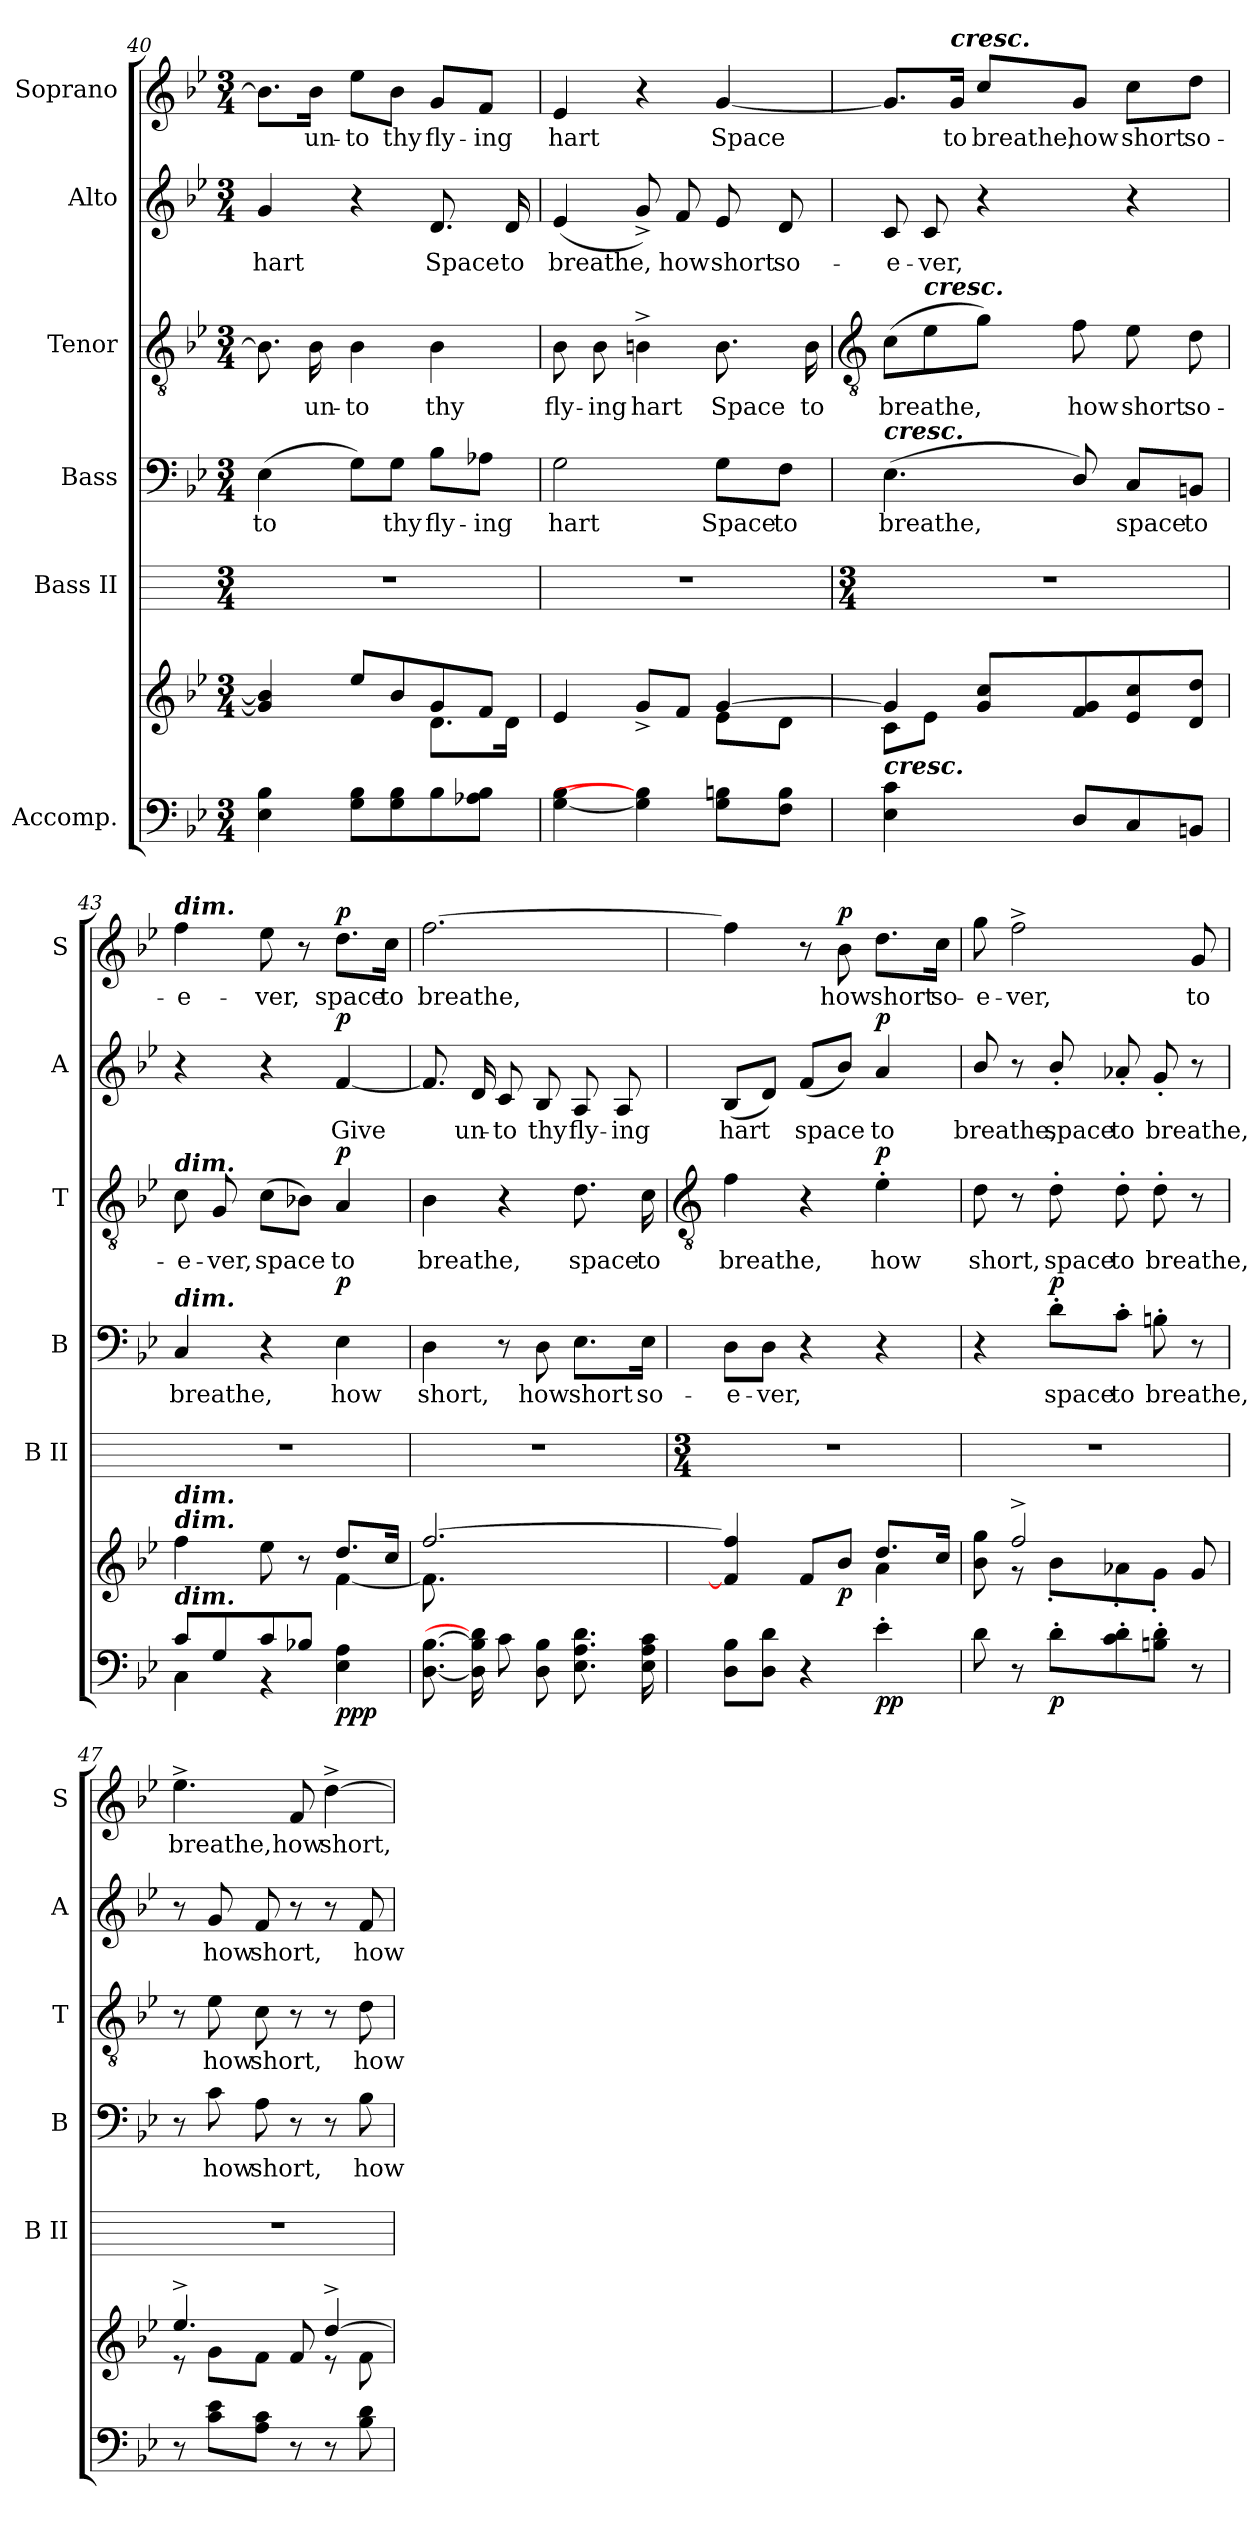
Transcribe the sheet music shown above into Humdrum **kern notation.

**kern	**kern	**dynam	**kern	**kern	**text	**dynam	**kern	**text	**dynam	**kern	**text	**dynam	**kern	**text	**dynam
*part6	*part6	*part6	*part5	*part4	*part4	*part4	*part3	*part3	*part3	*part2	*part2	*part2	*part1	*part1	*part1
*staff7	*staff6	*staff6/7	*staff5	*staff4	*staff4	*staff4	*staff3	*staff3	*staff3	*staff2	*staff2	*staff2	*staff1	*staff1	*staff1
*I"Accomp.	*	*	*I"Bass II	*I"Bass	*	*	*I"Tenor	*	*	*I"Alto	*	*	*I"Soprano	*	*
*	*	*	*I'B II	*I'B	*	*	*I'T	*	*	*I'A	*	*	*I'S	*	*
*clefF4	*clefG2	*	*	*clefF4	*	*	*clefGv2	*	*	*clefG2	*	*	*clefG2	*	*
*k[b-e-]	*k[b-e-]	*	*	*k[b-e-]	*	*	*k[b-e-]	*	*	*k[b-e-]	*	*	*k[b-e-]	*	*
*B-:	*B-:	*	*	*B-:	*	*	*B-:	*	*	*B-:	*	*	*B-:	*	*
*M3/4	*M3/4	*	*M3/4	*M3/4	*	*	*M3/4	*	*	*M3/4	*	*	*M3/4	*	*
=40	=40	=40	=40	=40	=40	=40	=40	=40	=40	=40	=40	=40	=40	=40	=40
*	*^	*	*	*	*	*	*	*	*	*	*	*	*	*	*
!	!	!	!	!	!	!LO:LY:b	!	!	!	!	!	!LO:LY:b	!	!	!	!
4E- 4B-	4g/] 4b-/]	4ryy	.	2.r	(>4E-	-to	.	8.B-]	.	.	4g	hart	.	8.b-\L]	.	.
!	!	!	!	!	!	!	!	!	!LO:LY:b	!	!	!	!	!	!LO:LY:b	!
.	.	.	.	.	.	.	.	16B-	un-	.	.	.	.	16b-\Jk	un-	.
!	!	!	!	!	!	!	!	!	!LO:LY:b	!	!	!	!	!	!LO:LY:b	!
8G 8B-L	8ee-/L	4ryy	.	.	8G\L)	.	.	4B-	-to	.	4r	.	.	8ee-\L	-to	.
!	!	!	!	!	!	!LO:LY:b	!	!	!	!	!	!	!	!	!LO:LY:b	!
8G 8B-	8b-/	.	.	.	8G\J	thy	.	.	.	.	.	.	.	8b-\J	thy	.
!	!	!	!	!	!	!LO:LY:b	!	!	!LO:LY:b	!	!	!LO:LY:b	!	!	!LO:LY:b	!
8B-	8g/	8.d\L	.	.	8B-\L	fly-	.	4B-	thy	.	8.d	Space	.	8g/L	fly-	.
!	!	!	!	!	!	!LO:LY:b	!	!	!	!	!	!	!	!	!LO:LY:b	!
8A-X 8B-J	8f/J	.	.	.	8A-X\J	-ing	.	.	.	.	.	.	.	8f/J	-ing	.
!	!	!	!	!	!	!	!	!	!	!	!	!LO:LY:b	!	!	!	!
.	.	16d\J	.	.	.	.	.	.	.	.	16d	to	.	.	.	.
=41	=41	=41	=41	=41	=41	=41	=41	=41	=41	=41	=41	=41	=41	=41	=41	=41
!	!	!	!	!	!	!LO:LY:b	!	!	!LO:LY:b	!	!	!LO:LY:b	!	!	!LO:LY:b	!
[4G [4B-	4e-/	2ryy	.	2.r	2G	hart	.	8B-	fly-	.	(<4e-	breathe,	.	4e-	hart	.
!	!	!	!	!	!	!	!	!	!LO:LY:b	!	!	!	!	!	!	!
.	.	.	.	.	.	.	.	8B-	-ing	.	.	.	.	.	.	.
!	!	!	!	!	!	!	!	!	!LO:LY:b	!	!	!	!	!	!	!
4G] 4B]	8g^/L	.	.	.	.	.	.	4Bn^	hart	.	8g^)	.	.	4r	.	.
!	!	!	!	!	!	!	!	!	!	!	!	!LO:LY:b	!	!	!	!
.	8f/J	.	.	.	.	.	.	.	.	.	8f	how	.	.	.	.
!	!	!	!	!	!	!LO:LY:b	!	!	!LO:LY:b	!	!	!LO:LY:b	!	!	!LO:LY:b	!
8G 8BL	[4g/	8e-\L	.	.	8G\L	Space	.	8.B	Space	.	8e-	short	.	[4g	Space	.
!	!	!	!	!	!	!LO:LY:b	!	!	!	!	!	!LO:LY:b	!	!	!	!
8F 8BJ	.	8d\J	.	.	8F\J	to	.	.	.	.	8d	so-	.	.	.	.
!	!	!	!	!	!	!	!	!	!LO:LY:b	!	!	!	!	!	!	!
.	.	.	.	.	.	.	.	16B	to	.	.	.	.	.	.	.
!!LO:LB:g=z
=42	=42	=42	=42	=42	=42	=42	=42	=42	=42	=42	=42	=42	=42	=42	=42	=42
*	*	*	*	*	*	*	*	*clefGv2	*	*	*	*	*	*	*	*
*	*	*	*	*M3/4	*	*	*	*	*	*	*	*	*	*	*	*
!	!	!	!	!	!LO:TX:a:Bi:t=cresc.	!	!	!	!	!	!	!	!	!	!	!
!LO:TX:a:Bi:t=cresc.	!	!	!	!	!	!	!	!	!	!	!	!	!	!	!	!
!	!	!	!	!	!	!LO:LY:b	!	!	!LO:LY:b	!	!	!LO:LY:b	!	!	!	!
4E- 4c	4g]	8c\L	.	2.r	(<4.E-	breathe,	.	(>8cL	breathe,	.	8c	-e-	.	8.g/L]	.	.
!	!	!	!	!	!	!	!	!LO:TX:a:Bi:t=cresc.	!	!	!	!	!	!	!	!
!	!	!	!	!	!	!	!	!	!	!	!	!LO:LY:b	!	!	!	!
.	.	8e-\J	.	.	.	.	.	8e-	.	.	8c	-ver,	.	.	.	.
!	!	!	!	!	!	!	!	!	!	!	!	!	!	!LO:TX:a:Bi:t=cresc.	!	!
!	!	!	!	!	!	!	!	!	!	!	!	!	!	!	!LO:LY:b	!
.	.	.	.	.	.	.	.	.	.	.	.	.	.	16g/Jk	to	.
!	!	!	!	!	!	!	!	!	!	!	!	!	!	!	!LO:LY:b	!
8ryy	8g 8ccL	2ryy	.	.	.	.	.	8gJ)	.	.	4r	.	.	8cc/L	breathe,	.
!	!	!	!	!	!	!	!	!	!LO:LY:b	!	!	!	!	!	!LO:LY:b	!
8DL	8f 8g	.	.	.	8D/)	.	.	8f	how	.	.	.	.	8g/J	how	.
!	!	!	!	!	!	!LO:LY:b	!	!	!LO:LY:b	!	!	!	!	!	!LO:LY:b	!
8C	8e- 8cc	.	.	.	8C/L	space	.	8e-	short	.	4r	.	.	8cc\L	short	.
!	!	!	!	!	!	!LO:LY:b	!	!	!LO:LY:b	!	!	!	!	!	!LO:LY:b	!
8BBnJ	8d 8ddJ	.	.	.	8BBn/J	to	.	8d	so-	.	.	.	.	8dd\J	so-	.
=43	=43	=43	=43	=43	=43	=43	=43	=43	=43	=43	=43	=43	=43	=43	=43	=43
*^	*	*	*	*	*	*	*	*	*	*	*	*	*	*	*	*
!	!	!	!	!	!	!	!	!	!	!	!	!	!	!	!LO:TX:a:Bi:t=dim.	!	!
!	!	!	!	!	!	!	!	!	!LO:TX:a:Bi:t=dim.	!	!	!	!	!	!	!	!
!	!	!	!	!	!	!LO:TX:a:Bi:t=dim.	!	!	!	!	!	!	!	!	!	!	!
!	!	!LO:TX:a:Bi:t=dim.	!	!	!	!	!	!	!	!	!	!	!	!	!	!	!
!	!	!LO:TX:a:Bi:t=dim.	!	!	!	!	!	!	!	!	!	!	!	!	!	!	!
!LO:TX:a:Bi:t=dim.	!	!	!	!	!	!	!	!	!	!	!	!	!	!	!	!	!
!	!	!	!	!	!	!	!LO:LY:b	!	!	!LO:LY:b	!	!	!	!	!	!LO:LY:b	!
8c/L	4C\	4ff	2ryy	.	2.r	4C	breathe,	.	8c	-e-	.	4r	.	.	4ff	-e-	.
!	!	!	!	!	!	!	!	!	!	!LO:LY:b	!	!	!	!	!	!	!
8G/	.	.	.	.	.	.	.	.	8G	-ver,	.	.	.	.	.	.	.
!	!	!	!	!	!	!	!	!	!	!LO:LY:b	!	!	!	!	!	!LO:LY:b	!
8c/	4r	8ee-	.	.	.	4r	.	.	(>8cL	space	.	4r	.	.	8ee-	-ver,	.
8B-X/J	.	8r	.	.	.	.	.	.	8B-XJ)	.	.	.	.	.	8r	.	.
!	!	!	!	!LO:DY:b=2	!	!	!LO:LY:b	!	!	!LO:LY:b	!	!	!LO:LY:b	!	!	!LO:LY:b	!
!	!	!	!	!LO:DY:n=1:b	!	!	!	!	!	!	!	!	!	!	!	!	!
!	!	!	!	!LO:DY:n=2:b	!	!	!	!LO:DY:b	!	!	!LO:DY:b	!	!	!LO:DY:b	!	!	!LO:DY:b
4ryy	4E- 4A	8.dd/L	[4f\	p p p	.	4E-	how	p	4A	to	p	[4f	Give	p	8.dd\L	space	p
!	!	!	!	!	!	!	!	!	!	!	!	!	!	!	!	!LO:LY:b	!
.	.	16cc/J	.	.	.	.	.	.	.	.	.	.	.	.	16cc\Jk	to	.
*v	*v	*	*	*	*	*	*	*	*	*	*	*	*	*	*	*	*
=44	=44	=44	=44	=44	=44	=44	=44	=44	=44	=44	=44	=44	=44	=44	=44	=44
!	!	!	!	!	!	!LO:LY:b	!	!	!LO:LY:b	!	!	!	!	!	!LO:LY:b	!
[8.D [8.B-L	[2.ff/	8.f\]	.	2.r	4D	short,	.	4B-	breathe,	.	8.f]	.	.	[2.ff	breathe,	.
!	!	!	!	!	!	!	!	!	!	!	!	!LO:LY:b	!	!	!	!
16D] 16B-] 16d]L	.	2ryy	.	.	.	.	.	.	.	.	16d	un-	.	.	.	.
!	!	!	!	!	!	!	!	!	!	!	!	!LO:LY:b	!	!	!	!
8c	.	.	.	.	8r	.	.	4r	.	.	8c	-to	.	.	.	.
!	!	!	!	!	!	!LO:LY:b	!	!	!	!	!	!LO:LY:b	!	!	!	!
8D 8B-	.	.	.	.	8D	how	.	.	.	.	8B-	thy	.	.	.	.
!	!	!	!	!	!	!LO:LY:b	!	!	!LO:LY:b	!	!	!LO:LY:b	!	!	!	!
8.E- 8.A 8.d	.	.	.	.	8.E-\L	short	.	8.d	space	.	8A	fly-	.	.	.	.
!	!	!	!	!	!	!	!	!	!	!	!	!LO:LY:b	!	!	!	!
.	.	.	.	.	.	.	.	.	.	.	8A	-ing	.	.	.	.
!	!	!	!	!	!	!LO:LY:b	!	!	!LO:LY:b	!	!	!	!	!	!	!
16E- 16A 16cJ	.	16ryy	.	.	16E-\Jk	so-	.	16c	to	.	.	.	.	.	.	.
!!LO:LB:g=z
=45	=45	=45	=45	=45	=45	=45	=45	=45	=45	=45	=45	=45	=45	=45	=45	=45
*	*	*	*	*	*	*	*	*clefGv2	*	*	*	*	*	*	*	*
*	*	*	*	*M3/4	*	*	*	*	*	*	*	*	*	*	*	*
!	!	!	!	!	!	!LO:LY:b	!	!	!LO:LY:b	!	!	!LO:LY:b	!	!	!	!
8D 8B-L	4f/] 4ff/]	2ryy	.	2.r	8D\L	-e-	.	4f	breathe,	.	(<8B-L	hart	.	4ff]	.	.
!	!	!	!	!	!	!LO:LY:b	!	!	!	!	!	!	!	!	!	!
8D 8dJ	.	.	.	.	8D\J	-ver,	.	.	.	.	8dJ)	.	.	.	.	.
!	!	!	!	!	!	!	!	!	!	!	!	!LO:LY:b	!	!	!	!
4r	8f/L	.	.	.	4r	.	.	4r	.	.	(<8fL	space	.	8r	.	.
!	!	!	!LO:DY:b	!	!	!	!	!	!	!	!	!	!	!	!LO:LY:b	!LO:DY:b
.	8b-/J	.	p	.	.	.	.	.	.	.	8b-J)	.	.	8b-	how	p
!	!	!	!LO:DY:b=2	!	!	!	!	!	!LO:LY:b	!	!	!LO:LY:b	!	!	!LO:LY:b	!
!	!	!	!LO:DY:n=1:b	!	!	!	!	!	!	!LO:DY:b	!	!	!LO:DY:b	!	!	!
4e-'	8.dd/L	4a\	p p	.	4r	.	.	4e-'	how	p	4a	to	p	8.dd\L	short	.
!	!	!	!	!	!	!	!	!	!	!	!	!	!	!	!LO:LY:b	!
.	16cc/J	.	.	.	.	.	.	.	.	.	.	.	.	16cc\Jk	so-	.
=46	=46	=46	=46	=46	=46	=46	=46	=46	=46	=46	=46	=46	=46	=46	=46	=46
!	!	!	!	!	!	!	!	!	!LO:LY:b	!	!	!LO:LY:b	!	!	!LO:LY:b	!
8d	8b-\ 8gg\	8ryy	.	2.r	4r	.	.	8d	short,	.	8b-/	breathe,	.	8gg	-e-	.
!	!	!	!	!	!	!	!	!	!	!	!	!	!	!	!LO:LY:b	!
8r	2ff^/	8r	.	.	.	.	.	8r	.	.	8r	.	.	2ff^	-ver,	.
!	!	!	!LO:DY:b=2	!	!	!LO:LY:b	!LO:DY:b	!	!LO:LY:b	!	!	!LO:LY:b	!	!	!	!
8d'L	.	8b-'/L	p	.	8d'\L	space	p	8d'	space	.	8b-'/	space	.	.	.	.
!	!	!	!	!	!	!LO:LY:b	!	!	!LO:LY:b	!	!	!LO:LY:b	!	!	!	!
8c' 8d'	.	8a-X'\	.	.	8c'\J	to	.	8d'	to	.	8a-X'	to	.	.	.	.
!	!	!	!	!	!	!LO:LY:b	!	!	!LO:LY:b	!	!	!LO:LY:b	!	!	!	!
8Bn' 8d'J	.	8g'\J	.	.	8Bn'	breathe,	.	8d'	breathe,	.	8g'	breathe,	.	.	.	.
!	!	!	!	!	!	!	!	!	!	!	!	!	!	!	!LO:LY:b	!
8r	8g/	8ryy	.	.	8r	.	.	8r	.	.	8r	.	.	8g	to	.
=47	=47	=47	=47	=47	=47	=47	=47	=47	=47	=47	=47	=47	=47	=47	=47	=47
!	!	!	!	!	!	!	!	!	!	!	!	!	!	!	!LO:LY:b	!
8r	4.ee-^/	8r	.	2.r	8r	.	.	8r	.	.	8r	.	.	4.ee-^	breathe,	.
!	!	!	!	!	!	!LO:LY:b	!	!	!LO:LY:b	!	!	!LO:LY:b	!	!	!	!
8c 8e-L	.	8g\L	.	.	8c	how	.	8e-	how	.	8g	how	.	.	.	.
!	!	!	!	!	!	!LO:LY:b	!	!	!LO:LY:b	!	!	!LO:LY:b	!	!	!	!
8A 8cJ	.	8f\J	.	.	8A	short,	.	8c	short,	.	8f	short,	.	.	.	.
!	!	!	!	!	!	!	!	!	!	!	!	!	!	!	!LO:LY:b	!
8r	8f/	8ryy	.	.	8r	.	.	8r	.	.	8r	.	.	8f	how	.
!	!	!	!	!	!	!	!	!	!	!	!	!	!	!	!LO:LY:b	!
8r	[4dd^/	8r	.	.	8r	.	.	8r	.	.	8r	.	.	[4dd^	short,	.
!	!	!	!	!	!	!LO:LY:b	!	!	!LO:LY:b	!	!	!LO:LY:b	!	!	!	!
8B- 8d	.	8f\	.	.	8B-	how	.	8d	how	.	8f	how	.	.	.	.
*	*v	*v	*	*	*	*	*	*	*	*	*	*	*	*	*	*
=	=	=	=	=	=	=	=	=	=	=	=	=	=	=	=
*-	*-	*-	*-	*-	*-	*-	*-	*-	*-	*-	*-	*-	*-	*-	*-
